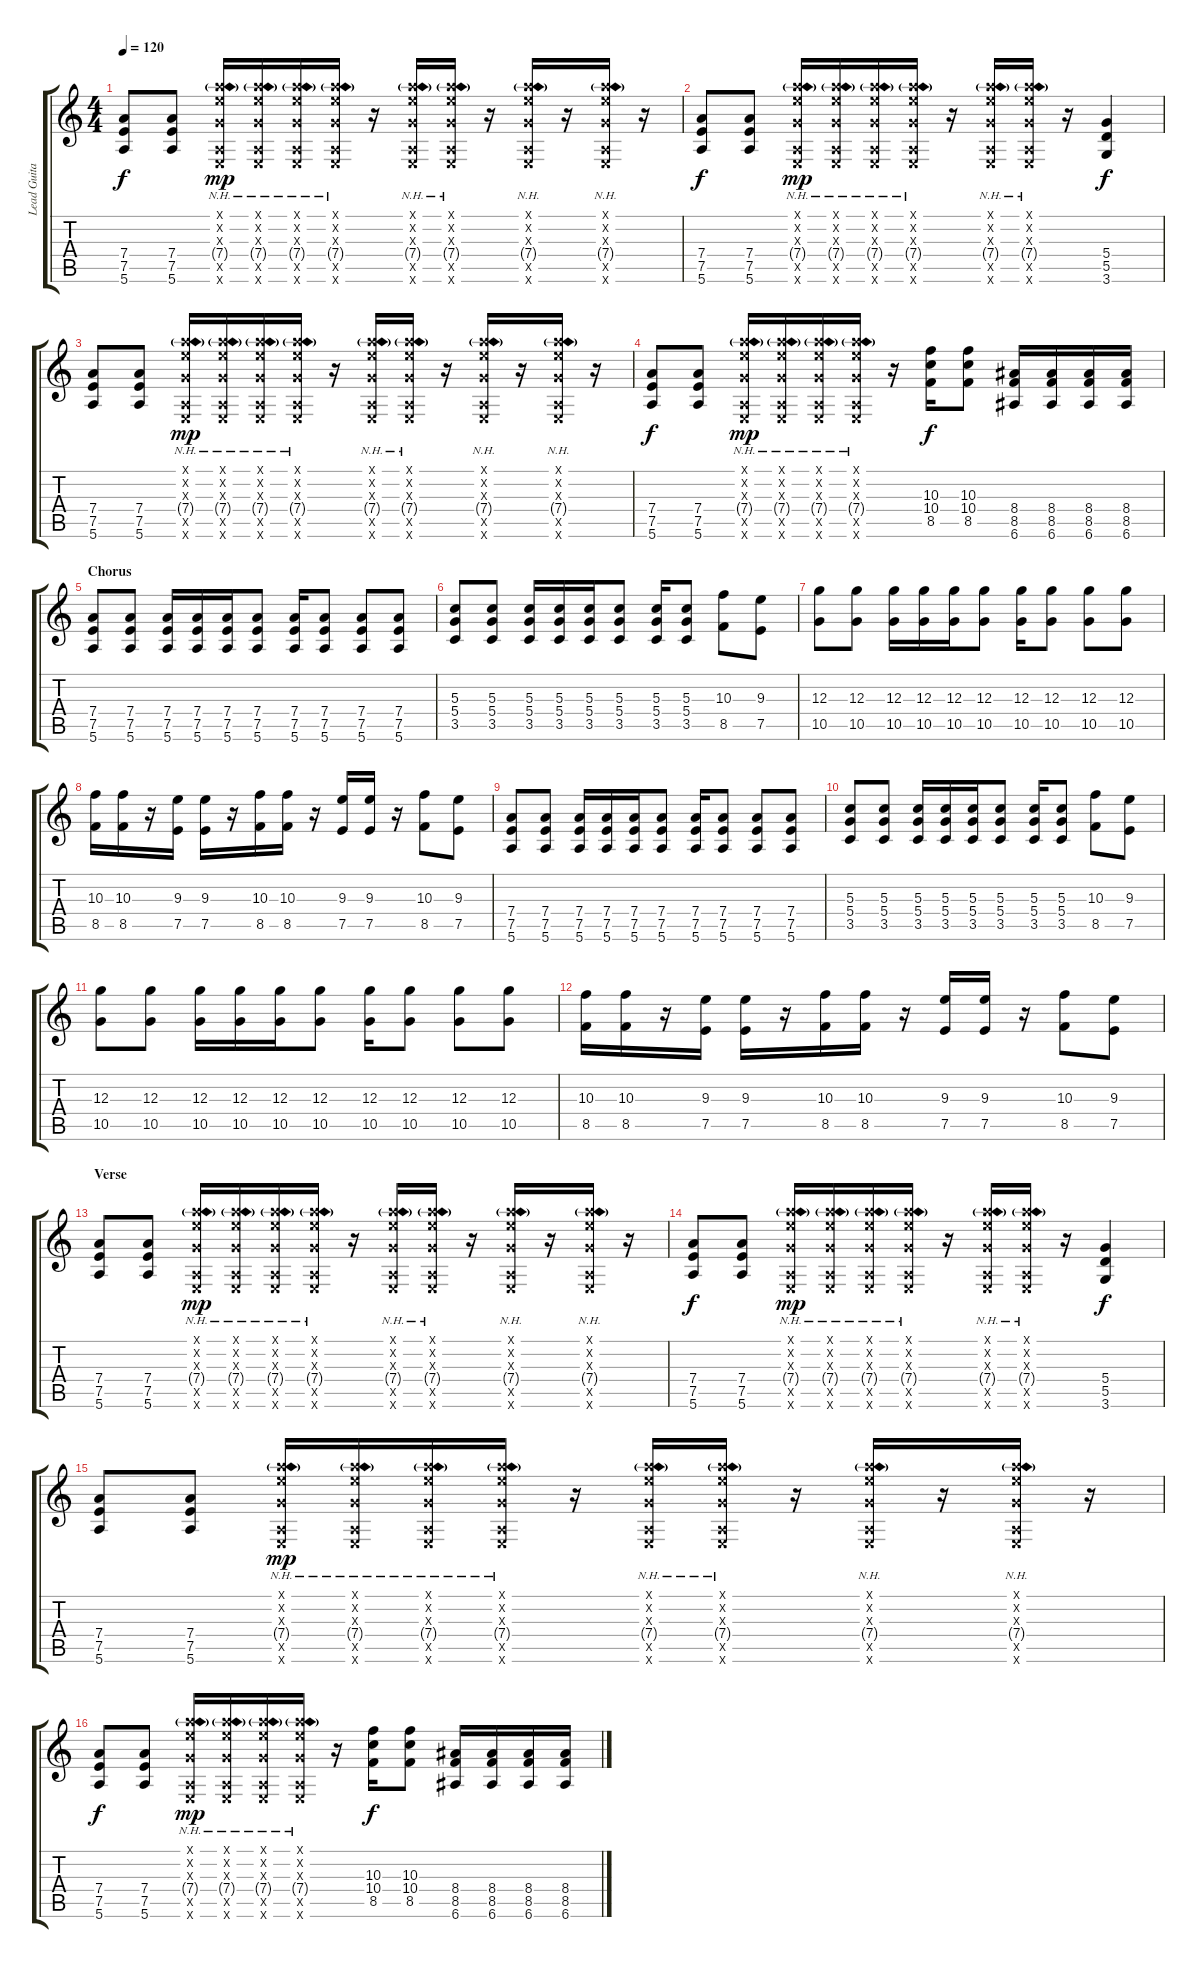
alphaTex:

\track ("Lead Guitar" "Lead Guita") {instrument distortionguitar}
\staff {score tabs}
\tuning (E4 B3 G3 D3 A2 E2) {hide}
\ts (4 4)
\tempo 120
\clef g2
\ks c
(7.4 7.5 5.6).8{dy f} (7.4 7.5 5.6).8 (0.1{x} 10.2{x} 0.3{x} 7.4{nh g} 0.5{x} 0.6{x}).16{dy mp} (0.1{x} 10.2{x} 0.3{x} 7.4{nh g} 0.5{x} 0.6{x}).16 (0.1{x} 10.2{x} 0.3{x} 7.4{nh g} 0.5{x} 0.6{x}).16 (0.1{x} 10.2{x} 0.3{x} 7.4{nh g} 0.5{x} 0.6{x}).16 r.16 (0.1{x} 10.2{x} 0.3{x} 7.4{nh g} 0.5{x} 0.6{x}).16 (0.1{x} 10.2{x} 0.3{x} 7.4{nh g} 0.5{x} 0.6{x}).16 r.16 (0.1{x} 10.2{x} 0.3{x} 7.4{nh g} 0.5{x} 0.6{x}).16 r.16 (0.1{x} 10.2{x} 0.3{x} 7.4{nh g} 0.5{x} 0.6{x}).16 r.16 |
(7.4 7.5 5.6).8{dy f} (7.4 7.5 5.6).8 (0.1{x} 10.2{x} 0.3{x} 7.4{nh g} 0.5{x} 0.6{x}).16{dy mp} (0.1{x} 10.2{x} 0.3{x} 7.4{nh g} 0.5{x} 0.6{x}).16 (0.1{x} 10.2{x} 0.3{x} 7.4{nh g} 0.5{x} 0.6{x}).16 (0.1{x} 10.2{x} 0.3{x} 7.4{nh g} 0.5{x} 0.6{x}).16 r.16 (0.1{x} 10.2{x} 0.3{x} 7.4{nh g} 0.5{x} 0.6{x}).16 (0.1{x} 10.2{x} 0.3{x} 7.4{nh g} 0.5{x} 0.6{x}).16 r.16 (5.4 5.5 3.6).4{dy f} |
(7.4 7.5 5.6).8 (7.4 7.5 5.6).8 (0.1{x} 10.2{x} 0.3{x} 7.4{nh g} 0.5{x} 0.6{x}).16{dy mp} (0.1{x} 10.2{x} 0.3{x} 7.4{nh g} 0.5{x} 0.6{x}).16 (0.1{x} 10.2{x} 0.3{x} 7.4{nh g} 0.5{x} 0.6{x}).16 (0.1{x} 10.2{x} 0.3{x} 7.4{nh g} 0.5{x} 0.6{x}).16 r.16 (0.1{x} 10.2{x} 0.3{x} 7.4{nh g} 0.5{x} 0.6{x}).16 (0.1{x} 10.2{x} 0.3{x} 7.4{nh g} 0.5{x} 0.6{x}).16 r.16 (0.1{x} 10.2{x} 0.3{x} 7.4{nh g} 0.5{x} 0.6{x}).16 r.16 (0.1{x} 10.2{x} 0.3{x} 7.4{nh g} 0.5{x} 0.6{x}).16 r.16 |
(7.4 7.5 5.6).8{dy f} (7.4 7.5 5.6).8 (0.1{x} 10.2{x} 0.3{x} 7.4{nh g} 0.5{x} 0.6{x}).16{dy mp} (0.1{x} 10.2{x} 0.3{x} 7.4{nh g} 0.5{x} 0.6{x}).16 (0.1{x} 10.2{x} 0.3{x} 7.4{nh g} 0.5{x} 0.6{x}).16 (0.1{x} 10.2{x} 0.3{x} 7.4{nh g} 0.5{x} 0.6{x}).16 r.16 (10.3 10.4 8.5).16{dy f} (10.3 10.4 8.5).8 (8.4 8.5 6.6).16 (8.4 8.5 6.6).16 (8.4 8.5 6.6).16 (8.4 8.5 6.6).16 |
\section ("" "Chorus")
(7.4 7.5 5.6).8 (7.4 7.5 5.6).8 (7.4 7.5 5.6).16 (7.4 7.5 5.6).16 (7.4 7.5 5.6).16 (7.4 7.5 5.6).8 (7.4 7.5 5.6).16 (7.4 7.5 5.6).8 (7.4 7.5 5.6).8 (7.4 7.5 5.6).8 |
(5.3 5.4 3.5).8 (5.3 5.4 3.5).8 (5.3 5.4 3.5).16 (5.3 5.4 3.5).16 (5.3 5.4 3.5).16 (5.3 5.4 3.5).8 (5.3 5.4 3.5).16 (5.3 5.4 3.5).8 (10.3 8.5).8 (9.3 7.5).8 |
(12.3 10.5).8 (12.3 10.5).8 (12.3 10.5).16 (12.3 10.5).16 (12.3 10.5).16 (12.3 10.5).8 (12.3 10.5).16 (12.3 10.5).8 (12.3 10.5).8 (12.3 10.5).8 |
(10.3 8.5).16 (10.3 8.5).16 r.16 (9.3 7.5).16 (9.3 7.5).16 r.16 (10.3 8.5).16 (10.3 8.5).16 r.16 (9.3 7.5).16 (9.3 7.5).16 r.16 (10.3 8.5).8 (9.3 7.5).8 |
(7.4 7.5 5.6).8 (7.4 7.5 5.6).8 (7.4 7.5 5.6).16 (7.4 7.5 5.6).16 (7.4 7.5 5.6).16 (7.4 7.5 5.6).8 (7.4 7.5 5.6).16 (7.4 7.5 5.6).8 (7.4 7.5 5.6).8 (7.4 7.5 5.6).8 |
(5.3 5.4 3.5).8 (5.3 5.4 3.5).8 (5.3 5.4 3.5).16 (5.3 5.4 3.5).16 (5.3 5.4 3.5).16 (5.3 5.4 3.5).8 (5.3 5.4 3.5).16 (5.3 5.4 3.5).8 (10.3 8.5).8 (9.3 7.5).8 |
(12.3 10.5).8 (12.3 10.5).8 (12.3 10.5).16 (12.3 10.5).16 (12.3 10.5).16 (12.3 10.5).8 (12.3 10.5).16 (12.3 10.5).8 (12.3 10.5).8 (12.3 10.5).8 |
(10.3 8.5).16 (10.3 8.5).16 r.16 (9.3 7.5).16 (9.3 7.5).16 r.16 (10.3 8.5).16 (10.3 8.5).16 r.16 (9.3 7.5).16 (9.3 7.5).16 r.16 (10.3 8.5).8 (9.3 7.5).8 |
\section ("" "Verse")
(7.4 7.5 5.6).8 (7.4 7.5 5.6).8 (0.1{x} 10.2{x} 0.3{x} 7.4{nh g} 0.5{x} 0.6{x}).16{dy mp} (0.1{x} 10.2{x} 0.3{x} 7.4{nh g} 0.5{x} 0.6{x}).16 (0.1{x} 10.2{x} 0.3{x} 7.4{nh g} 0.5{x} 0.6{x}).16 (0.1{x} 10.2{x} 0.3{x} 7.4{nh g} 0.5{x} 0.6{x}).16 r.16 (0.1{x} 10.2{x} 0.3{x} 7.4{nh g} 0.5{x} 0.6{x}).16 (0.1{x} 10.2{x} 0.3{x} 7.4{nh g} 0.5{x} 0.6{x}).16 r.16 (0.1{x} 10.2{x} 0.3{x} 7.4{nh g} 0.5{x} 0.6{x}).16 r.16 (0.1{x} 10.2{x} 0.3{x} 7.4{nh g} 0.5{x} 0.6{x}).16 r.16 |
(7.4 7.5 5.6).8{dy f} (7.4 7.5 5.6).8 (0.1{x} 10.2{x} 0.3{x} 7.4{nh g} 0.5{x} 0.6{x}).16{dy mp} (0.1{x} 10.2{x} 0.3{x} 7.4{nh g} 0.5{x} 0.6{x}).16 (0.1{x} 10.2{x} 0.3{x} 7.4{nh g} 0.5{x} 0.6{x}).16 (0.1{x} 10.2{x} 0.3{x} 7.4{nh g} 0.5{x} 0.6{x}).16 r.16 (0.1{x} 10.2{x} 0.3{x} 7.4{nh g} 0.5{x} 0.6{x}).16 (0.1{x} 10.2{x} 0.3{x} 7.4{nh g} 0.5{x} 0.6{x}).16 r.16 (5.4 5.5 3.6).4{dy f} |
(7.4 7.5 5.6).8 (7.4 7.5 5.6).8 (0.1{x} 10.2{x} 0.3{x} 7.4{nh g} 0.5{x} 0.6{x}).16{dy mp} (0.1{x} 10.2{x} 0.3{x} 7.4{nh g} 0.5{x} 0.6{x}).16 (0.1{x} 10.2{x} 0.3{x} 7.4{nh g} 0.5{x} 0.6{x}).16 (0.1{x} 10.2{x} 0.3{x} 7.4{nh g} 0.5{x} 0.6{x}).16 r.16 (0.1{x} 10.2{x} 0.3{x} 7.4{nh g} 0.5{x} 0.6{x}).16 (0.1{x} 10.2{x} 0.3{x} 7.4{nh g} 0.5{x} 0.6{x}).16 r.16 (0.1{x} 10.2{x} 0.3{x} 7.4{nh g} 0.5{x} 0.6{x}).16 r.16 (0.1{x} 10.2{x} 0.3{x} 7.4{nh g} 0.5{x} 0.6{x}).16 r.16 |
(7.4 7.5 5.6).8{dy f} (7.4 7.5 5.6).8 (0.1{x} 10.2{x} 0.3{x} 7.4{nh g} 0.5{x} 0.6{x}).16{dy mp} (0.1{x} 10.2{x} 0.3{x} 7.4{nh g} 0.5{x} 0.6{x}).16 (0.1{x} 10.2{x} 0.3{x} 7.4{nh g} 0.5{x} 0.6{x}).16 (0.1{x} 10.2{x} 0.3{x} 7.4{nh g} 0.5{x} 0.6{x}).16 r.16 (10.3 10.4 8.5).16{dy f} (10.3 10.4 8.5).8 (8.4 8.5 6.6).16 (8.4 8.5 6.6).16 (8.4 8.5 6.6).16 (8.4 8.5 6.6).16
